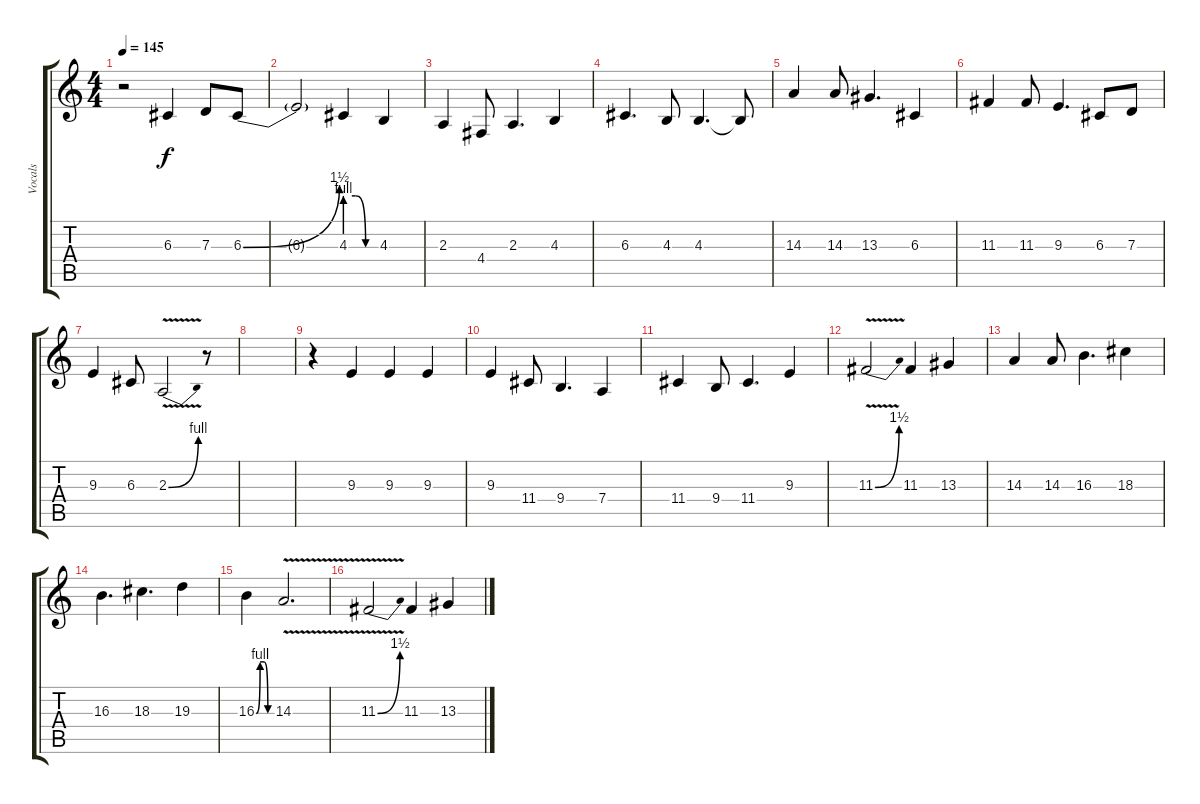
\track ("Vocals" "Vocals") {instrument lead2sawtooth}
\staff {score tabs}
\tuning (E4 B3 G3 D3 A2 E2) {hide}
\ts (4 4)
\tempo 145
\clef g2
\ks c
r.2{dy f} 6.3.4 7.3.8 6.3{be (bend 0 0 60 6)}.8 |
6.3{t}.2 4.3{be (custom 0 4 20 4 40 0 60 0)}.4 4.3.4 |
2.3.4 4.4.8 2.3.4{d} 4.3.4 |
6.3.4{d} 4.3.8 4.3.4{d} 4.3{t}.8 |
14.3.4 14.3.8 13.3.4{d} 6.3.4 |
11.3.4 11.3.8 9.3.4{d} 6.3.8 7.3.8 |
9.3.4 6.3.8 2.3{be (bend 0 0 60 4) v}.2 r.8 |
|
r.4 9.3.4 9.3.4 9.3.4 |
9.3.4 11.4.8 9.4.4{d} 7.4.4 |
11.4.4 9.4.8 11.4.4{d} 9.3.4 |
11.3{be (bend 0 0 60 6) v}.2 11.3.4 13.3.4 |
14.3.4 14.3.8 16.3.4{d} 18.3.4 |
16.3.4{d} 18.3.4{d} 19.3.4 |
16.3{be (custom 0 0 15 4 30 4 45 0 60 0)}.4 14.3{v}.2{d} |
11.3{be (bend 0 0 60 6) v}.2 11.3.4 13.3.4
